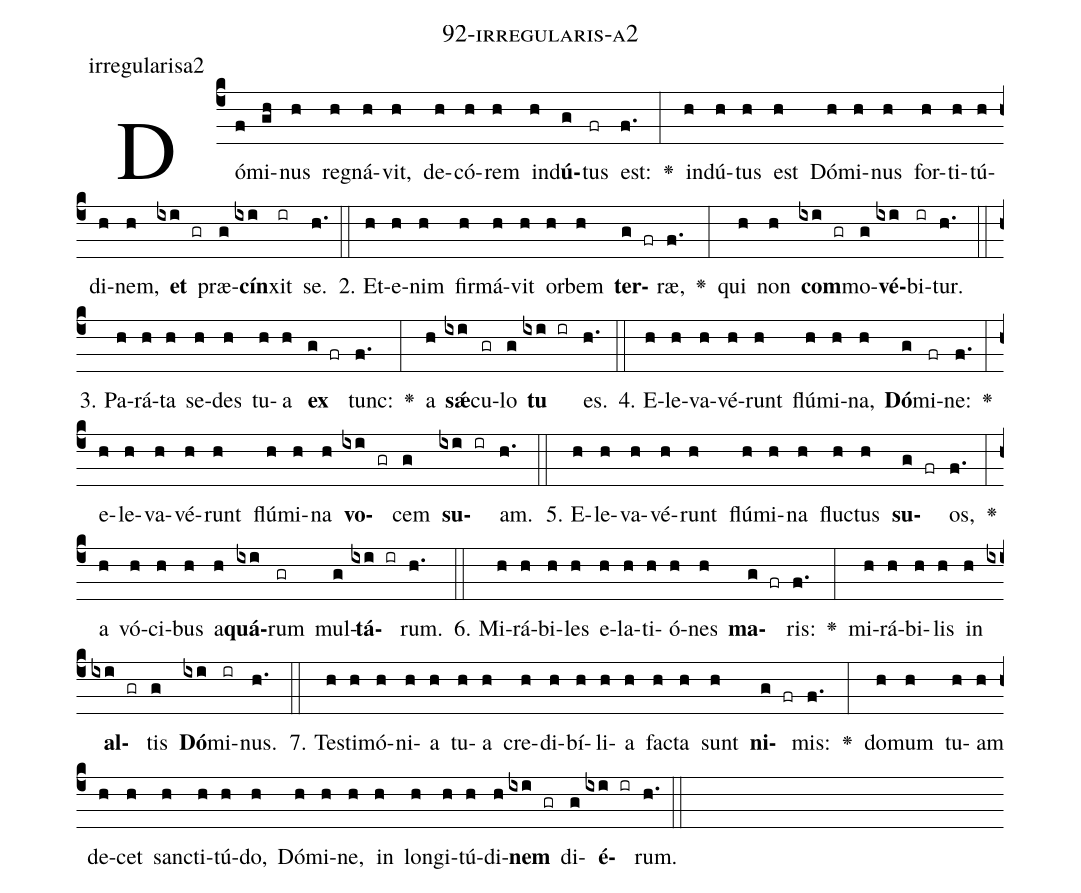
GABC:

name: 92-irregularis-a2;
annotation: irregularisa2;
%%
(c4)Dó(f)mi(gh)nus(h) re(h)gná(h)vit,(h) de(h)có(h)rem(h) ind(h)<b>ú</b>(g)tus(fr) est:(f.) <v>\greheightstar</v>(:) ind(h)ú(h)tus(h) est(h) Dó(h)mi(h)nus(h) for(h)ti(h)tú(h)di(h)nem,(h) <b>et</b>(ixi gr) præ(g)<b>cín</b>(ixi)xit(ir) se.(h.) (::)
2. Et(h)e(h)nim(h) fir(h)má(h)vit(h) or(h)bem(h) <b>ter</b>(g fr)ræ,(f.) <v>\greheightstar</v>(:) qui(h) non(h) <b>com</b>(ixi gr)mo(g)<b>vé</b>(ixi)bi(ir)tur.(h.) (::)
3. Pa(h)rá(h)ta(h) se(h)des(h) tu(h)a(h) <b>ex</b>(g fr) tunc:(f.) <v>\greheightstar</v>(:) a(h) <b>sǽ</b>(ixi)cu(gr)lo(g) <b>tu</b>(ixi ir) es.(h.) (::)
4. E(h)le(h)va(h)vé(h)runt(h) flú(h)mi(h)na,(h) <b>Dó</b>(g)mi(fr)ne:(f.) <v>\greheightstar</v>(:) e(h)le(h)va(h)vé(h)runt(h) flú(h)mi(h)na(h) <b>vo</b>(ixi gr)cem(g) <b>su</b>(ixi ir)am.(h.) (::)
5. E(h)le(h)va(h)vé(h)runt(h) flú(h)mi(h)na(h) fluc(h)tus(h) <b>su</b>(g fr)os,(f.) <v>\greheightstar</v>(:) a(h) vó(h)ci(h)bus(h) a(h)<b>quá</b>(ixi)rum(gr) mul(g)<b>tá</b>(ixi ir)rum.(h.) (::)
6. Mi(h)rá(h)bi(h)les(h) e(h)la(h)ti(h)ó(h)nes(h) <b>ma</b>(g fr)ris:(f.) <v>\greheightstar</v>(:) mi(h)rá(h)bi(h)lis(h) in(h) <b>al</b>(ixi gr)tis(g) <b>Dó</b>(ixi)mi(ir)nus.(h.) (::)
7. Tes(h)ti(h)mó(h)ni(h)a(h) tu(h)a(h) cre(h)di(h)bí(h)li(h)a(h) fac(h)ta(h) sunt(h) <b>ni</b>(g fr)mis:(f.) <v>\greheightstar</v>(:) do(h)mum(h) tu(h)am(h) de(h)cet(h) sanc(h)ti(h)tú(h)do,(h) Dó(h)mi(h)ne,(h) in(h) lon(h)gi(h)tú(h)di(h)<b>nem</b>(ixi gr) di(g)<b>é</b>(ixi ir)rum.(h.) (::)
